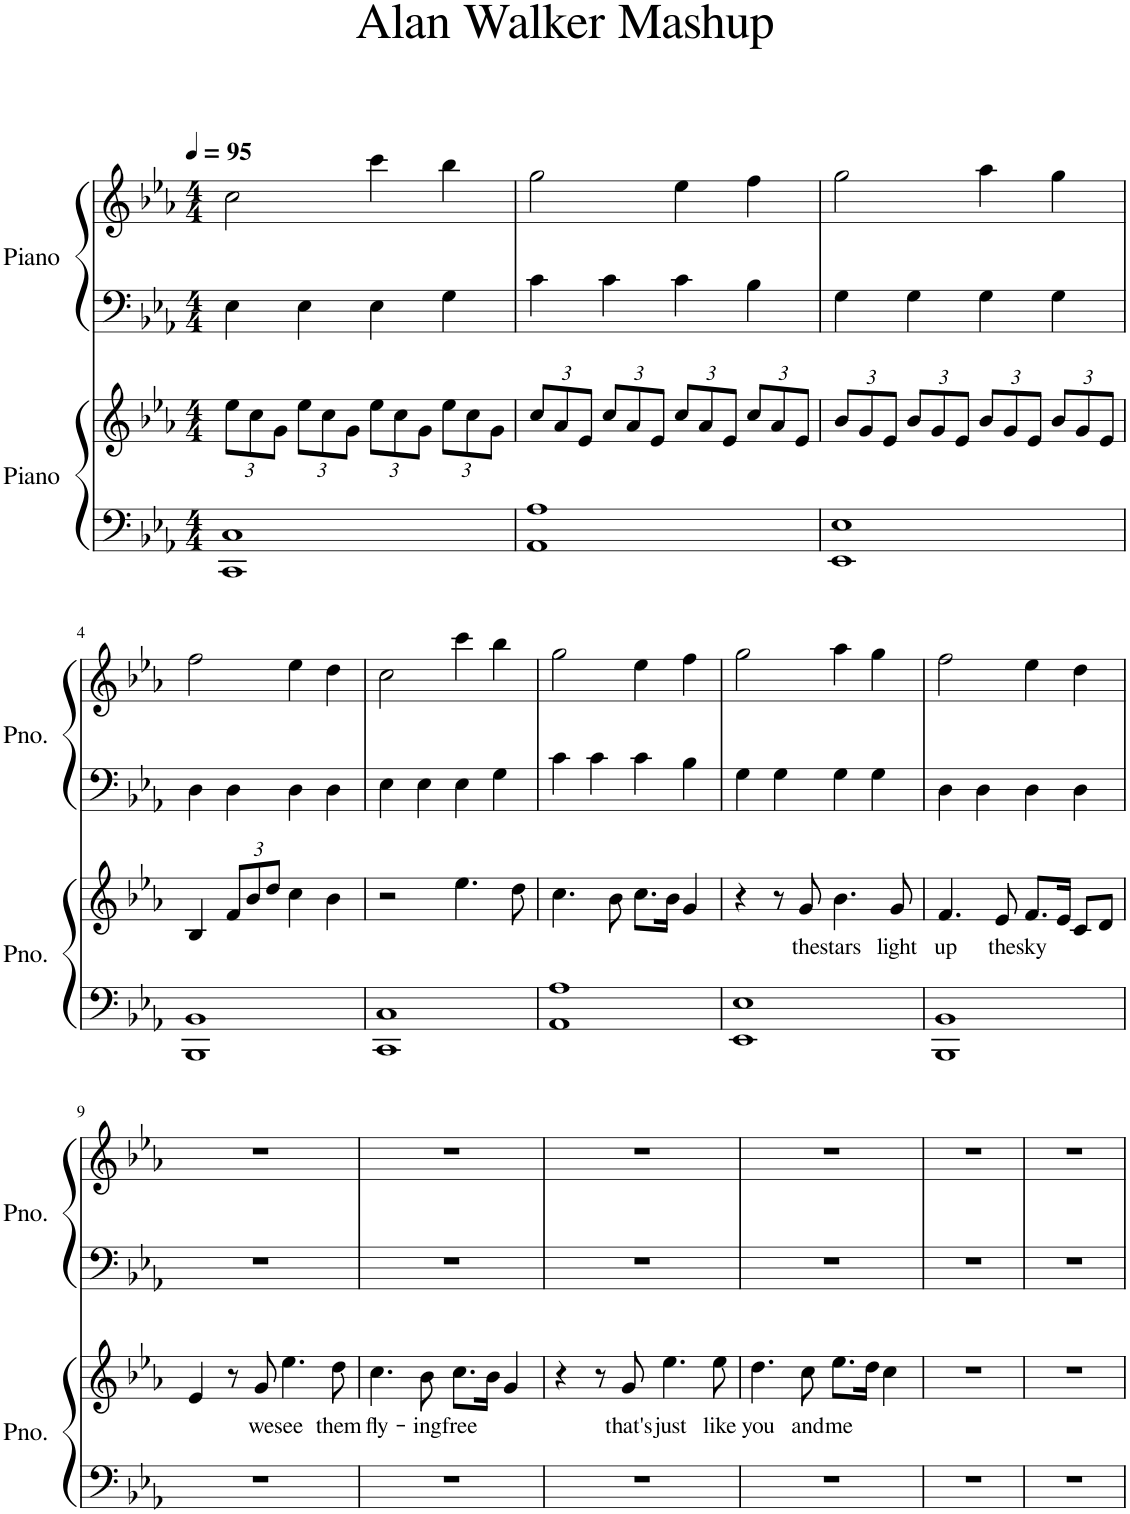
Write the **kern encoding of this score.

**kern	**kern	**text	**kern	**kern
*part2	*part2	*part2	*part1	*part1
*staff4	*staff3	*staff3	*staff2	*staff1
*I"Piano	*	*	*I"Piano	*
*I'Pno.	*	*	*I'Pno.	*
*clefF4	*clefG2	*	*clefF4	*clefG2
*k[b-e-a-]	*k[b-e-a-]	*	*k[b-e-a-]	*k[b-e-a-]
*M4/4	*M4/4	*	*M4/4	*M4/4
*MM95	*MM95	*	*MM95	*MM95
*	*Xbrackettup	*	*	*
=1	=1	=1	=1	=1
1CC 1C	12ee-\L	.	4E-\	2cc\
.	12cc\	.	.	.
.	12g\J	.	.	.
.	12ee-\L	.	4E-\	.
.	12cc\	.	.	.
.	12g\J	.	.	.
.	12ee-\L	.	4E-\	4ccc\
.	12cc\	.	.	.
.	12g\J	.	.	.
.	12ee-\L	.	4G\	4bb-\
.	12cc\	.	.	.
.	12g\J	.	.	.
=2	=2	=2	=2	=2
1AA- 1A-	12cc/L	.	4c\	2gg\
.	12a-/	.	.	.
.	12e-/J	.	.	.
.	12cc/L	.	4c\	.
.	12a-/	.	.	.
.	12e-/J	.	.	.
.	12cc/L	.	4c\	4ee-\
.	12a-/	.	.	.
.	12e-/J	.	.	.
.	12cc/L	.	4B-\	4ff\
.	12a-/	.	.	.
.	12e-/J	.	.	.
=3	=3	=3	=3	=3
1EE- 1E-	12b-/L	.	4G\	2gg\
.	12g/	.	.	.
.	12e-/J	.	.	.
.	12b-/L	.	4G\	.
.	12g/	.	.	.
.	12e-/J	.	.	.
.	12b-/L	.	4G\	4aa-\
.	12g/	.	.	.
.	12e-/J	.	.	.
.	12b-/L	.	4G\	4gg\
.	12g/	.	.	.
.	12e-/J	.	.	.
!!LO:LB:g=z
=4	=4	=4	=4	=4
1BBB- 1BB-	4B-/	.	4D\	2ff\
.	12f/L	.	4D\	.
.	12b-/	.	.	.
.	12dd/J	.	.	.
.	4cc\	.	4D\	4ee-\
.	4b-\	.	4D\	4dd\
=5	=5	=5	=5	=5
1CC 1C	2r	.	4E-\	2cc\
.	.	.	4E-\	.
.	4.ee-\	.	4E-\	4ccc\
.	.	.	4G\	4bb-\
.	8dd\	.	.	.
=6	=6	=6	=6	=6
1AA- 1A-	4.cc\	.	4c\	2gg\
.	.	.	4c\	.
.	8b-\	.	.	.
.	8.cc\L	.	4c\	4ee-\
.	16b-\Jk	.	.	.
.	4g/	.	4B-\	4ff\
=7	=7	=7	=7	=7
1EE- 1E-	4r	.	4G\	2gg\
.	8r	.	4G\	.
!	!	!LO:LY:b	!	!
.	8g/	the	.	.
!	!	!LO:LY:b	!	!
.	4.b-\	stars	4G\	4aa-\
.	.	.	4G\	4gg\
!	!	!LO:LY:b	!	!
.	8g/	light	.	.
=8	=8	=8	=8	=8
!	!	!LO:LY:b	!	!
1BBB- 1BB-	4.f/	up	4D\	2ff\
.	.	.	4D\	.
!	!	!LO:LY:b	!	!
.	8e-/	the	.	.
!	!	!LO:LY:b	!	!
.	8.f/L	sky	4D\	4ee-\
.	16e-/Jk	.	.	.
.	8c/L	.	4D\	4dd\
.	8d/J	.	.	.
!!LO:LB:g=z
=9	=9	=9	=9	=9
1r	4e-/	.	1r	1r
.	8r	.	.	.
!	!	!LO:LY:b	!	!
.	8g/	we	.	.
!	!	!LO:LY:b	!	!
.	4.ee-\	see	.	.
!	!	!LO:LY:b	!	!
.	8dd\	them	.	.
=10	=10	=10	=10	=10
!	!	!LO:LY:b	!	!
1r	4.cc\	fly-	1r	1r
!	!	!LO:LY:b	!	!
.	8b-\	-ing	.	.
!	!	!LO:LY:b	!	!
.	8.cc\L	free	.	.
.	16b-\Jk	.	.	.
.	4g/	.	.	.
=11	=11	=11	=11	=11
1r	4r	.	1r	1r
.	8r	.	.	.
!	!	!LO:LY:b	!	!
.	8g/	that's	.	.
!	!	!LO:LY:b	!	!
.	4.ee-\	just	.	.
!	!	!LO:LY:b	!	!
.	8ee-\	like	.	.
=12	=12	=12	=12	=12
!	!	!LO:LY:b	!	!
1r	4.dd\	you	1r	1r
!	!	!LO:LY:b	!	!
.	8cc\	and	.	.
!	!	!LO:LY:b	!	!
.	8.ee-\L	me	.	.
.	16dd\Jk	.	.	.
.	4cc\	.	.	.
=13	=13	=13	=13	=13
1r	1r	.	1r	1r
=14	=14	=14	=14	=14
1r	1r	.	1r	1r
=	=	=	=	=
*-	*-	*-	*-	*-
